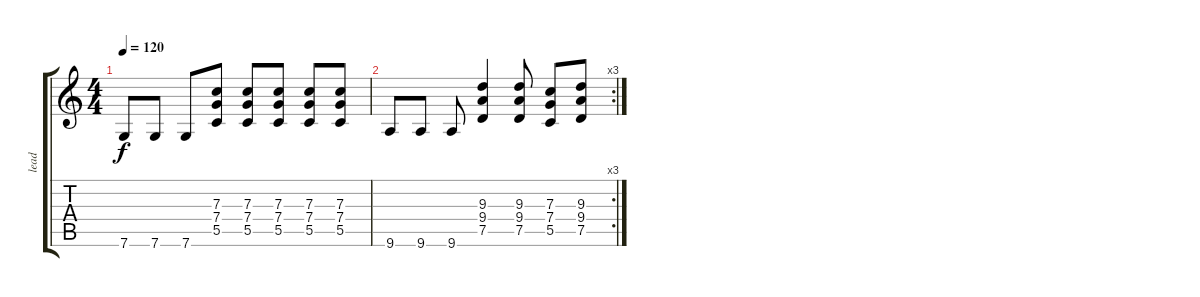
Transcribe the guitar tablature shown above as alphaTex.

\track ("lead" "lead") {instrument overdrivenguitar}
\staff {score tabs}
\tuning (D4 A3 F3 C3 G2 C2) {hide}
\ts (4 4)
\tempo 120
\clef g2
\ks c
7.6.8{dy f} 7.6.8 7.6.8 (7.3 7.4 5.5).8 (7.3 7.4 5.5).8 (7.3 7.4 5.5).8 (7.3 7.4 5.5).8 (7.3 7.4 5.5).8 |
\rc 3
9.6.8 9.6.8 9.6.8 (9.3 9.4 7.5).4 (9.3 9.4 7.5).8 (7.3 7.4 5.5).8 (9.3 9.4 7.5).8
